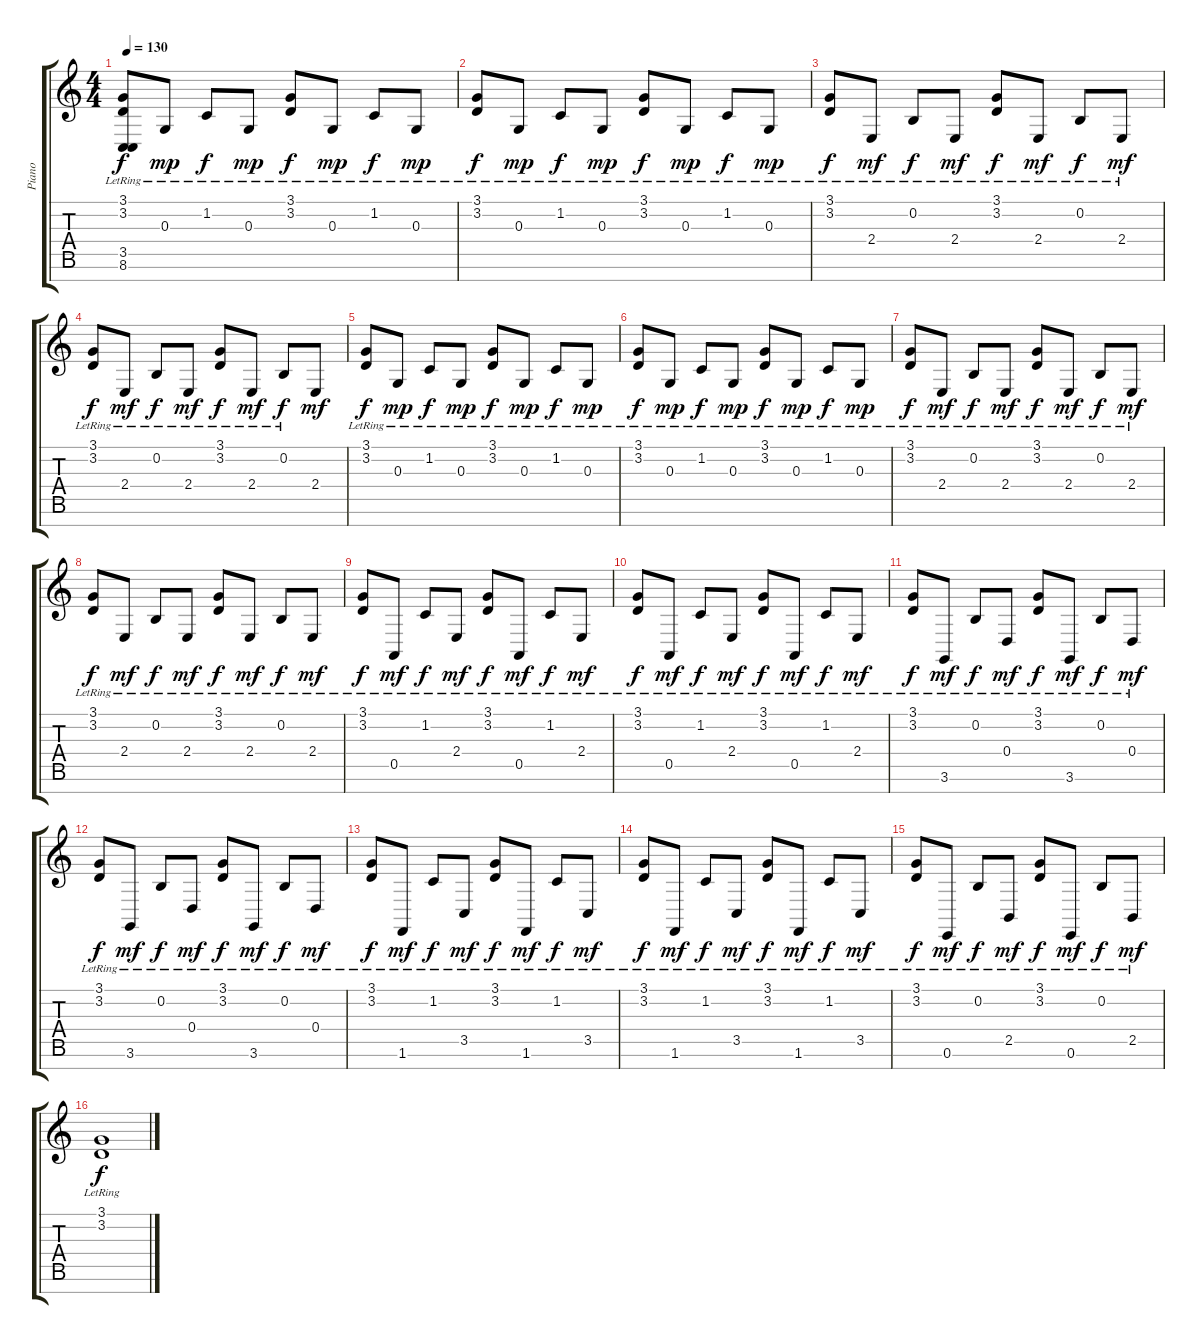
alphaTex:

\track ("Piano" "Piano") {instrument acousticgrandpiano}
\staff {score tabs}
\tuning (E4 B3 G3 D3 A2 E2 B1) {hide}
\ts (4 4)
\tempo 130
\clef g2
\ks c
(3.1{lr} 3.2{lr} 3.5{lr} 8.6{lr}).8{dy f} 0.3{lr}.8{dy mp} 1.2{lr}.8{dy f} 0.3{lr}.8{dy mp} (3.1{lr} 3.2{lr}).8{dy f} 0.3{lr}.8{dy mp} 1.2{lr}.8{dy f} 0.3{lr}.8{dy mp} |
(3.1{lr} 3.2{lr}).8{dy f} 0.3{lr}.8{dy mp} 1.2{lr}.8{dy f} 0.3{lr}.8{dy mp} (3.1{lr} 3.2{lr}).8{dy f} 0.3{lr}.8{dy mp} 1.2{lr}.8{dy f} 0.3{lr}.8{dy mp} |
(3.1{lr} 3.2{lr}).8{dy f} 2.4{lr}.8{dy mf} 0.2{lr}.8{dy f} 2.4{lr}.8{dy mf} (3.1{lr} 3.2{lr}).8{dy f} 2.4{lr}.8{dy mf} 0.2{lr}.8{dy f} 2.4{lr}.8{dy mf} |
(3.1{lr} 3.2{lr}).8{dy f} 2.4{lr}.8{dy mf} 0.2{lr}.8{dy f} 2.4{lr}.8{dy mf} (3.1{lr} 3.2{lr}).8{dy f} 2.4{lr}.8{dy mf} 0.2{lr}.8{dy f} 2.4.8{dy mf} |
(3.1{lr} 3.2{lr}).8{dy f} 0.3{lr}.8{dy mp} 1.2{lr}.8{dy f} 0.3{lr}.8{dy mp} (3.1{lr} 3.2{lr}).8{dy f} 0.3{lr}.8{dy mp} 1.2{lr}.8{dy f} 0.3{lr}.8{dy mp} |
(3.1{lr} 3.2{lr}).8{dy f} 0.3{lr}.8{dy mp} 1.2{lr}.8{dy f} 0.3{lr}.8{dy mp} (3.1{lr} 3.2{lr}).8{dy f} 0.3{lr}.8{dy mp} 1.2{lr}.8{dy f} 0.3{lr}.8{dy mp} |
(3.1{lr} 3.2{lr}).8{dy f} 2.4{lr}.8{dy mf} 0.2{lr}.8{dy f} 2.4{lr}.8{dy mf} (3.1{lr} 3.2{lr}).8{dy f} 2.4{lr}.8{dy mf} 0.2{lr}.8{dy f} 2.4{lr}.8{dy mf} |
(3.1{lr} 3.2{lr}).8{dy f} 2.4{lr}.8{dy mf} 0.2{lr}.8{dy f} 2.4{lr}.8{dy mf} (3.1{lr} 3.2{lr}).8{dy f} 2.4{lr}.8{dy mf} 0.2{lr}.8{dy f} 2.4{lr}.8{dy mf} |
(3.1{lr} 3.2{lr}).8{dy f} 0.5{lr}.8{dy mf} 1.2{lr}.8{dy f} 2.4{lr}.8{dy mf} (3.1{lr} 3.2{lr}).8{dy f} 0.5{lr}.8{dy mf} 1.2{lr}.8{dy f} 2.4{lr}.8{dy mf} |
(3.1{lr} 3.2{lr}).8{dy f} 0.5{lr}.8{dy mf} 1.2{lr}.8{dy f} 2.4{lr}.8{dy mf} (3.1{lr} 3.2{lr}).8{dy f} 0.5{lr}.8{dy mf} 1.2{lr}.8{dy f} 2.4{lr}.8{dy mf} |
(3.1{lr} 3.2{lr}).8{dy f} 3.6{lr}.8{dy mf} 0.2{lr}.8{dy f} 0.4{lr}.8{dy mf} (3.1{lr} 3.2{lr}).8{dy f} 3.6{lr}.8{dy mf} 0.2{lr}.8{dy f} 0.4{lr}.8{dy mf} |
(3.1{lr} 3.2{lr}).8{dy f} 3.6{lr}.8{dy mf} 0.2{lr}.8{dy f} 0.4{lr}.8{dy mf} (3.1{lr} 3.2{lr}).8{dy f} 3.6{lr}.8{dy mf} 0.2{lr}.8{dy f} 0.4{lr}.8{dy mf} |
(3.1{lr} 3.2{lr}).8{dy f} 1.6{lr}.8{dy mf} 1.2{lr}.8{dy f} 3.5{lr}.8{dy mf} (3.1{lr} 3.2{lr}).8{dy f} 1.6{lr}.8{dy mf} 1.2{lr}.8{dy f} 3.5{lr}.8{dy mf} |
(3.1{lr} 3.2{lr}).8{dy f} 1.6{lr}.8{dy mf} 1.2{lr}.8{dy f} 3.5{lr}.8{dy mf} (3.1{lr} 3.2{lr}).8{dy f} 1.6{lr}.8{dy mf} 1.2{lr}.8{dy f} 3.5{lr}.8{dy mf} |
(3.1{lr} 3.2{lr}).8{dy f} 0.6{lr}.8{dy mf} 0.2{lr}.8{dy f} 2.5{lr}.8{dy mf} (3.1{lr} 3.2{lr}).8{dy f} 0.6{lr}.8{dy mf} 0.2{lr}.8{dy f} 2.5{lr}.8{dy mf} |
(3.1{lr} 3.2{lr}).1{dy f}
